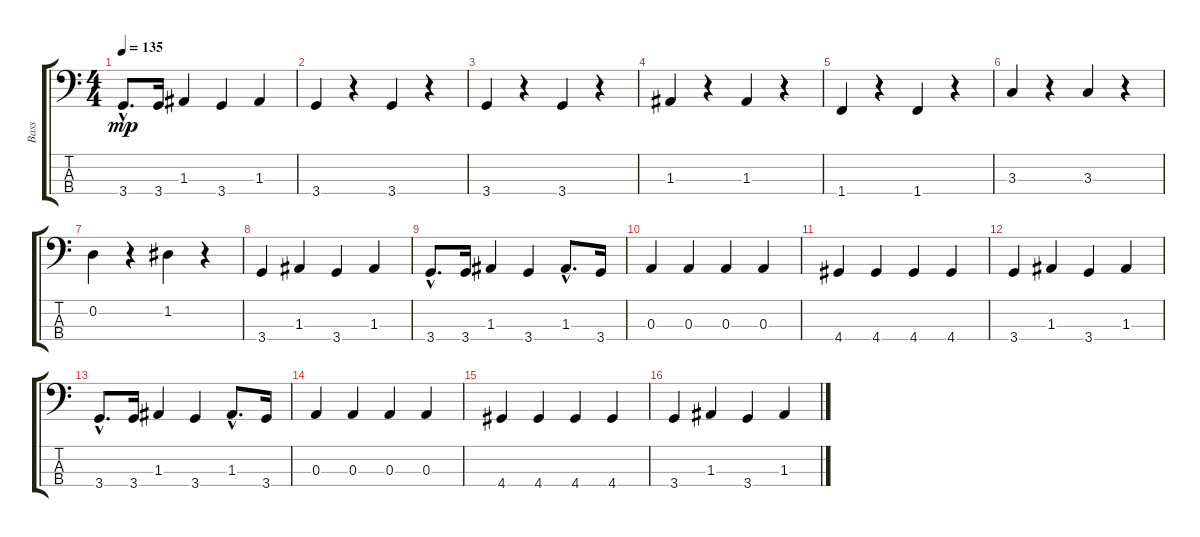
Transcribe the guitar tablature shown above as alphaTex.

\track ("Bass" "Bass") {instrument slapbass2}
\staff {score tabs}
\tuning (G2 D2 A1 E1) {hide}
\ts (4 4)
\tempo 135
\clef f4
\ks c
3.4{hac}.8{d dy mp} 3.4.16 1.3.4 3.4.4 1.3.4 |
3.4.4 r.4 3.4.4 r.4 |
3.4.4 r.4 3.4.4 r.4 |
1.3.4 r.4 1.3.4 r.4 |
1.4.4 r.4 1.4.4 r.4 |
3.3.4 r.4 3.3.4 r.4 |
0.2.4 r.4 1.2.4 r.4 |
3.4.4 1.3.4 3.4.4 1.3.4 |
3.4{hac}.8{d} 3.4.16 1.3.4 3.4.4 1.3{hac}.8{d} 3.4.16 |
0.3.4 0.3.4 0.3.4 0.3.4 |
4.4.4 4.4.4 4.4.4 4.4.4 |
3.4.4 1.3.4 3.4.4 1.3.4 |
3.4{hac}.8{d} 3.4.16 1.3.4 3.4.4 1.3{hac}.8{d} 3.4.16 |
0.3.4 0.3.4 0.3.4 0.3.4 |
4.4.4 4.4.4 4.4.4 4.4.4 |
3.4.4 1.3.4 3.4.4 1.3.4
